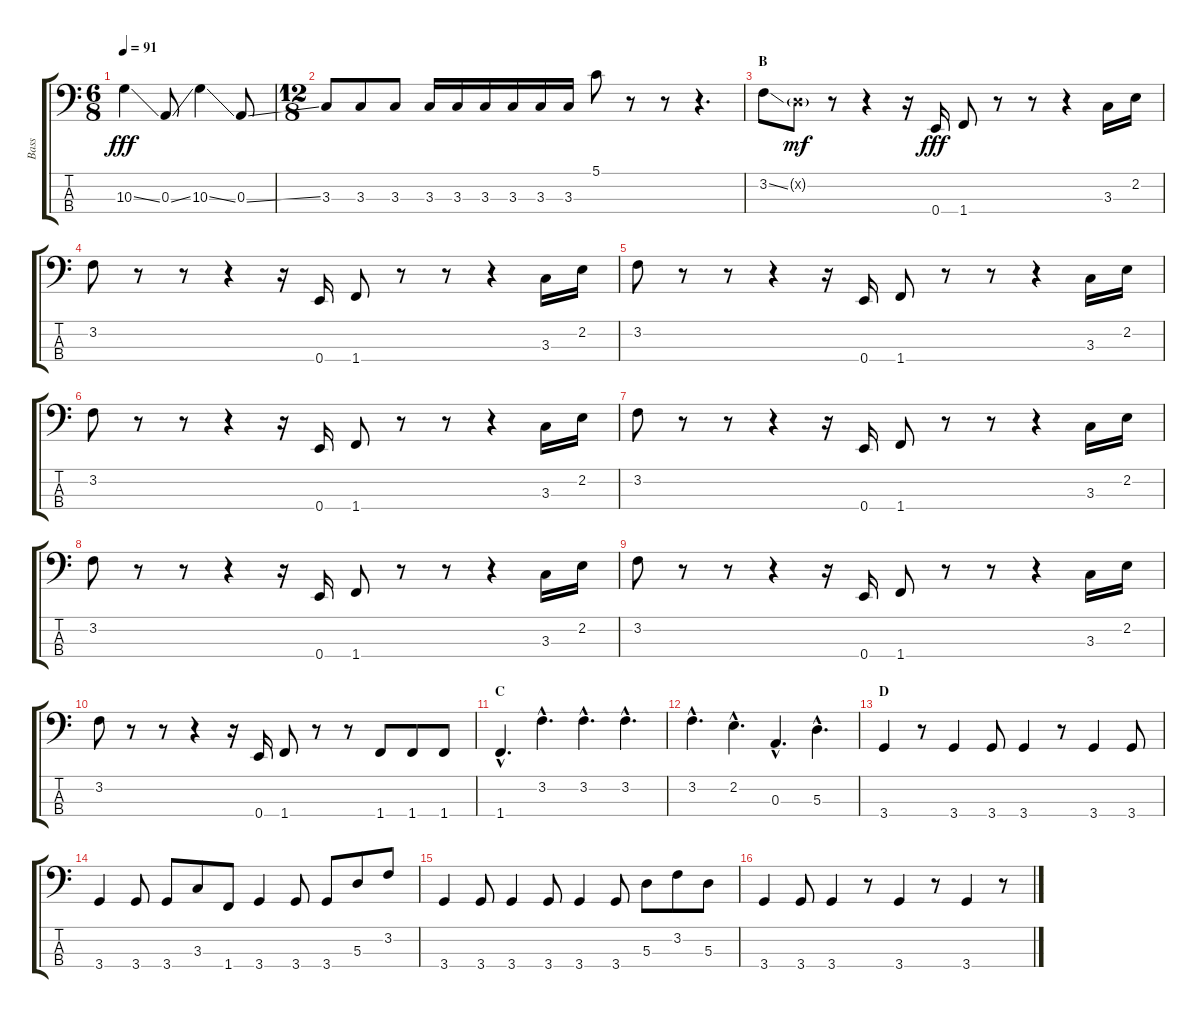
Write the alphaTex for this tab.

\track ("Bass" "Bass") {instrument electricbassfinger}
\staff {score tabs}
\tuning (G2 D2 A1 E1) {hide}
\ts (6 8)
\tempo 91
\clef f4
\ks c
10.3{ss}.4{dy fff} 0.3{ss}.8 10.3{ss}.4 0.3{ss}.8 |
\ts (12 8)
3.3.8 3.3.8 3.3.8 3.3.16 3.3.16 3.3.16 3.3.16 3.3.16 3.3.16 5.1.8 r.8 r.8 r.4{d} |
\section ("" "B")
3.2{ss}.8 0.2{g x}.8{dy mf} r.8 r.4 r.16 0.4.16{dy fff} 1.4.8 r.8 r.8 r.4 3.3.16 2.2.16 |
3.2.8 r.8 r.8 r.4 r.16 0.4.16 1.4.8 r.8 r.8 r.4 3.3.16 2.2.16 |
3.2.8 r.8 r.8 r.4 r.16 0.4.16 1.4.8 r.8 r.8 r.4 3.3.16 2.2.16 |
3.2.8 r.8 r.8 r.4 r.16 0.4.16 1.4.8 r.8 r.8 r.4 3.3.16 2.2.16 |
3.2.8 r.8 r.8 r.4 r.16 0.4.16 1.4.8 r.8 r.8 r.4 3.3.16 2.2.16 |
3.2.8 r.8 r.8 r.4 r.16 0.4.16 1.4.8 r.8 r.8 r.4 3.3.16 2.2.16 |
3.2.8 r.8 r.8 r.4 r.16 0.4.16 1.4.8 r.8 r.8 r.4 3.3.16 2.2.16 |
3.2.8 r.8 r.8 r.4 r.16 0.4.16 1.4.8 r.8 r.8 1.4.8 1.4.8 1.4.8 |
\section ("" "C")
1.4{hac}.4{d} 3.2{hac}.4{d} 3.2{hac}.4{d} 3.2{hac}.4{d} |
3.2{hac}.4{d} 2.2{hac}.4{d} 0.3{hac}.4{d} 5.3{hac}.4{d} |
\section ("" "D")
3.4.4 r.8 3.4.4 3.4.8 3.4.4 r.8 3.4.4 3.4.8 |
3.4.4 3.4.8 3.4.8 3.3.8 1.4.8 3.4.4 3.4.8 3.4.8 5.3.8 3.2.8 |
3.4.4 3.4.8 3.4.4 3.4.8 3.4.4 3.4.8 5.3.8 3.2.8 5.3.8 |
3.4.4 3.4.8 3.4.4 r.8 3.4.4 r.8 3.4.4 r.8
